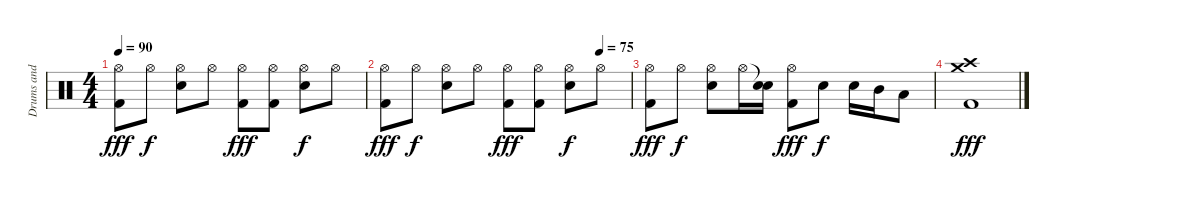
\track ("Drums and Percussion" "Drums and ") {instrument percussion}
\staff {score}
\articulation defaults
\ts (4 4)
\tempo 90
\clef neutral
\ks c
("Hi-Hat (open)" "Kick (hit) 2").8{dy fff} "Hi-Hat (open)".8{dy f} ("Hi-Hat (open)" "Snare (hit) 2").8 "Hi-Hat (open)".8 ("Hi-Hat (open)" "Kick (hit) 2").8{dy fff} ("Hi-Hat (open)" "Kick (hit) 2").8 ("Hi-Hat (open)" "Snare (hit) 2").8{dy f} "Hi-Hat (open)".8 |
\tempo (75 0.875)
("Hi-Hat (open)" "Kick (hit) 2").8{dy fff} "Hi-Hat (open)".8{dy f} ("Hi-Hat (open)" "Snare (hit) 2").8 "Hi-Hat (open)".8 ("Hi-Hat (open)" "Kick (hit) 2").8{dy fff} ("Hi-Hat (open)" "Kick (hit) 2").8 ("Hi-Hat (open)" "Snare (hit) 2").8{dy f} "Hi-Hat (open)".8 |
("Hi-Hat (open)" "Kick (hit) 2").8{dy fff} "Hi-Hat (open)".8{dy f} ("Hi-Hat (open)" "Snare (hit) 2").8 "Hi-Hat (open)".16 ("Snare (hit)"{t} "Snare (hit) 2").16 ("Hi-Hat (open)" "Kick (hit) 2").8{dy fff} "Snare (hit) 2".8{dy f} "Snare (hit) 2".16 "Mid Tom (hit)".16 "Low Tom (hit)".8 |
("Crash medium (hit)" "Crash high (hit)" "Kick (hit) 2").1{dy fff}
